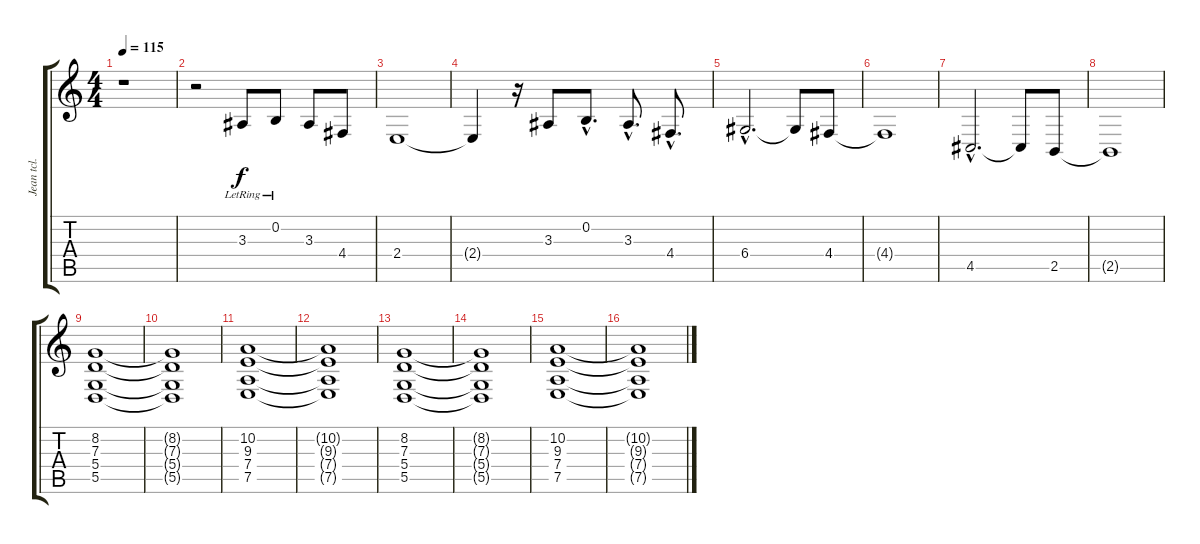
\track ("Jean tcl. 2" "Jean tcl. ") {instrument stringensemble1}
\staff {score tabs}
\tuning (E4 B3 G3 D3 A2 E2) {hide}
\ts (4 4)
\tempo 115
\clef g2
\ks c
r.1{dy f} |
r.2 3.3{lr}.8 0.2{lr}.8 3.3.8 4.4.8 |
2.4.1 |
2.4{t}.4 r.16 3.3.8 0.2{hac}.8{d} 3.3{hac}.8{d} 4.4{hac}.8{d} |
6.4{hac}.2{d} 6.4{t}.8 4.4.8 |
4.4{t}.1 |
4.5{hac}.2{d} 4.5{t}.8 2.5.8 |
2.5{t}.1 |
(8.2 7.3 5.4 5.5).1{volume 6 instrument stringensemble2} |
(8.2{t} 7.3{t} 5.4{t} 5.5{t}).1 |
(10.2 9.3 7.4 7.5).1 |
(10.2{t} 9.3{t} 7.4{t} 7.5{t}).1 |
(8.2 7.3 5.4 5.5).1 |
(8.2{t} 7.3{t} 5.4{t} 5.5{t}).1 |
(10.2 9.3 7.4 7.5).1 |
(10.2{t} 9.3{t} 7.4{t} 7.5{t}).1
